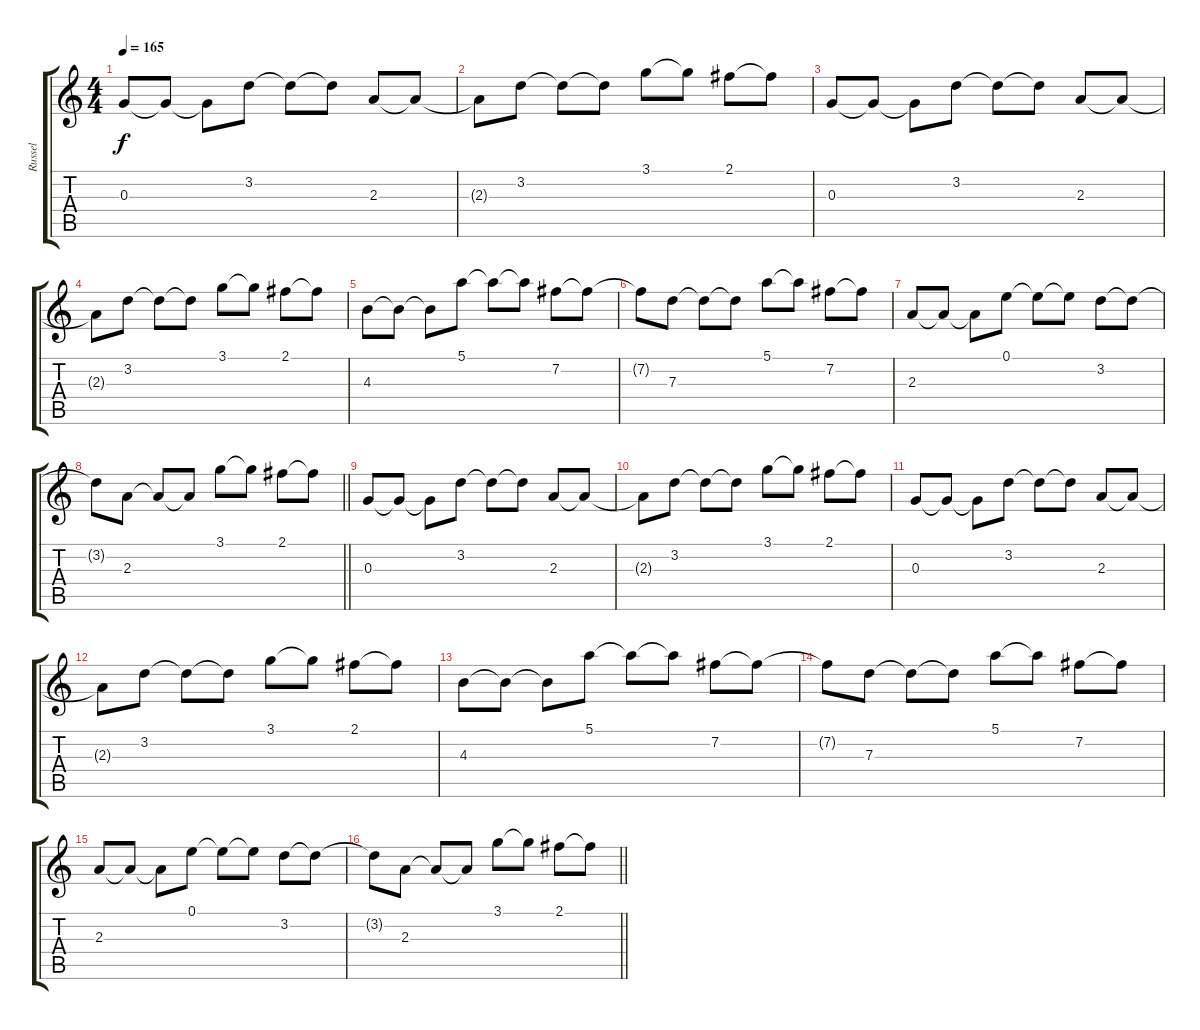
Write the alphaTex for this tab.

\track ("Russel" "Russel") {instrument overdrivenguitar}
\staff {score tabs}
\tuning (E4 B3 G3 D3 A2 E2) {hide}
\ts (4 4)
\tempo 165
\clef g2
\ks c
0.3.8{dy f} 0.3{t}.8 0.3{t}.8 3.2.8 3.2{t}.8 3.2{t}.8 2.3.8 2.3{t}.8 |
2.3{t}.8 3.2.8 3.2{t}.8 3.2{t}.8 3.1.8 3.1{t}.8 2.1.8 2.1{t}.8 |
0.3.8 0.3{t}.8 0.3{t}.8 3.2.8 3.2{t}.8 3.2{t}.8 2.3.8 2.3{t}.8 |
2.3{t}.8 3.2.8 3.2{t}.8 3.2{t}.8 3.1.8 3.1{t}.8 2.1.8 2.1{t}.8 |
4.3.8 4.3{t}.8 4.3{t}.8 5.1.8 5.1{t}.8 5.1{t}.8 7.2.8 7.2{t}.8 |
7.2{t}.8 7.3.8 7.3{t}.8 7.3{t}.8 5.1.8 5.1{t}.8 7.2.8 7.2{t}.8 |
2.3.8 2.3{t}.8 2.3{t}.8 0.1.8 0.1{t}.8 0.1{t}.8 3.2.8 3.2{t}.8 |
\barLineRight lightlight
3.2{t}.8 2.3.8 2.3{t}.8 2.3{t}.8 3.1.8 3.1{t}.8 2.1.8 2.1{t}.8 |
0.3.8 0.3{t}.8 0.3{t}.8 3.2.8 3.2{t}.8 3.2{t}.8 2.3.8 2.3{t}.8 |
2.3{t}.8 3.2.8 3.2{t}.8 3.2{t}.8 3.1.8 3.1{t}.8 2.1.8 2.1{t}.8 |
0.3.8 0.3{t}.8 0.3{t}.8 3.2.8 3.2{t}.8 3.2{t}.8 2.3.8 2.3{t}.8 |
2.3{t}.8 3.2.8 3.2{t}.8 3.2{t}.8 3.1.8 3.1{t}.8 2.1.8 2.1{t}.8 |
4.3.8 4.3{t}.8 4.3{t}.8 5.1.8 5.1{t}.8 5.1{t}.8 7.2.8 7.2{t}.8 |
7.2{t}.8 7.3.8 7.3{t}.8 7.3{t}.8 5.1.8 5.1{t}.8 7.2.8 7.2{t}.8 |
2.3.8 2.3{t}.8 2.3{t}.8 0.1.8 0.1{t}.8 0.1{t}.8 3.2.8 3.2{t}.8 |
\barLineRight lightlight
3.2{t}.8 2.3.8 2.3{t}.8 2.3{t}.8 3.1.8 3.1{t}.8 2.1.8 2.1{t}.8
